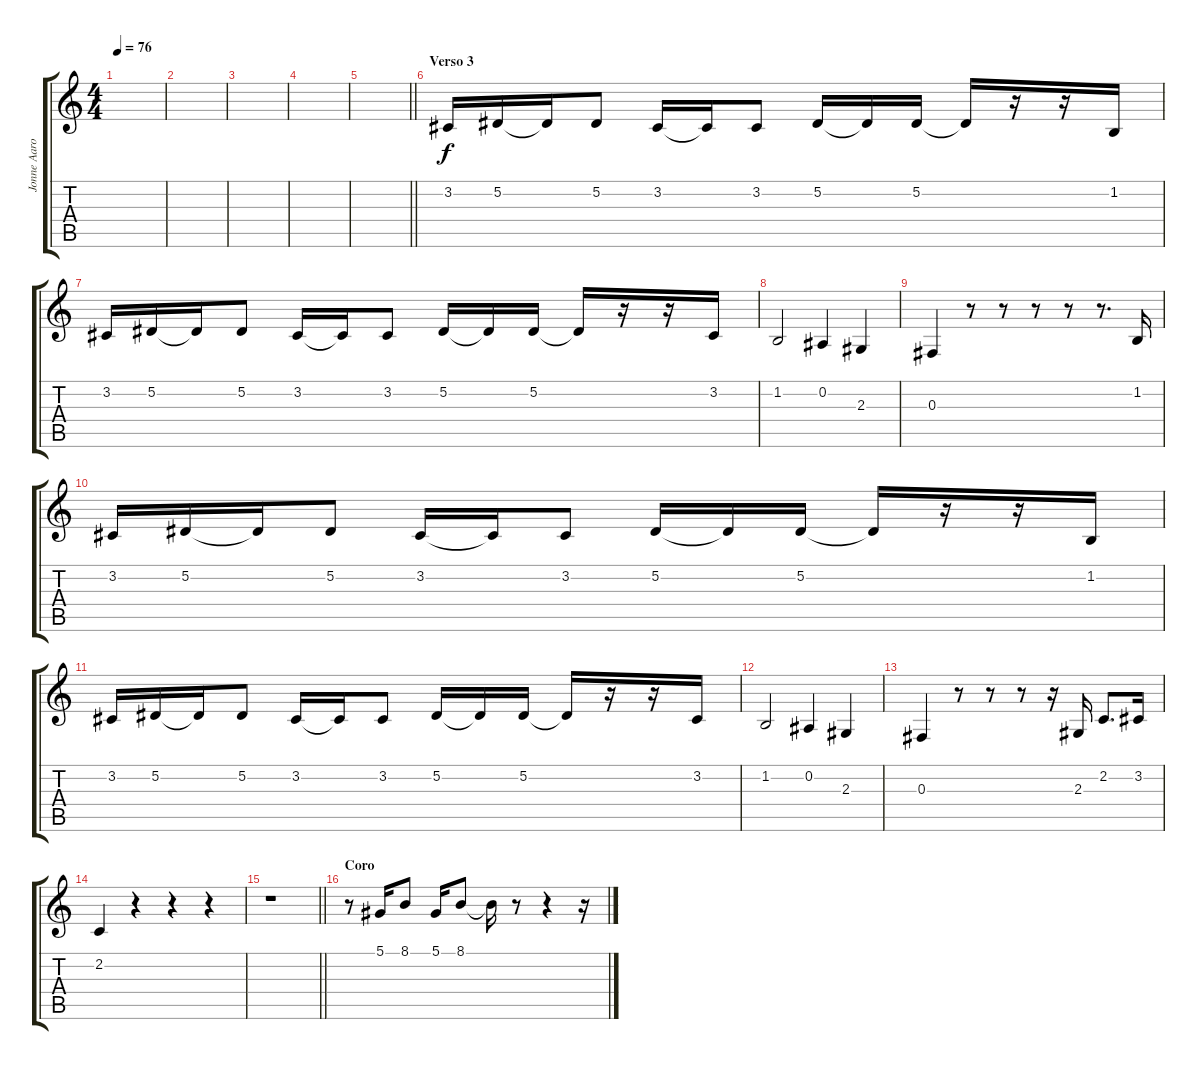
\track ("Jonne Aaron" "Jonne Aaro") {instrument choiraahs}
\staff {score tabs}
\tuning (Eb4 Bb3 Gb3 Db3 Ab2 Eb2) {hide}
\ts (4 4)
\tempo 76
\clef g2
\ks c
|
|
|
|
\barLineRight lightlight
|
\section ("" "Verso 3")
3.2.16 5.2.16 5.2{t}.16 5.2.8 3.2.16 3.2{t}.16 3.2.8 5.2.16 5.2{t}.16 5.2.16 5.2{t}.16 r.16 r.16 1.2.16 |
3.2.16 5.2.16 5.2{t}.16 5.2.8 3.2.16 3.2{t}.16 3.2.8 5.2.16 5.2{t}.16 5.2.16 5.2{t}.16 r.16 r.16 3.2.16 |
1.2.2 0.2.4 2.3.4 |
0.3.4 r.8 r.8 r.8 r.8 r.8{d} 1.2.16 |
3.2.16 5.2.16 5.2{t}.16 5.2.8 3.2.16 3.2{t}.16 3.2.8 5.2.16 5.2{t}.16 5.2.16 5.2{t}.16 r.16 r.16 1.2.16 |
3.2.16 5.2.16 5.2{t}.16 5.2.8 3.2.16 3.2{t}.16 3.2.8 5.2.16 5.2{t}.16 5.2.16 5.2{t}.16 r.16 r.16 3.2.16 |
1.2.2 0.2.4 2.3.4 |
0.3.4 r.8 r.8 r.8 r.16 2.3.16 2.2.8{d} 3.2.16 |
2.2.4 r.4 r.4 r.4 |
\barLineRight lightlight
r.1 |
\section ("" "Coro ")
r.8 5.1.16 8.1.8 5.1.16 8.1.8 8.1{t}.16 r.8 r.4 r.16
